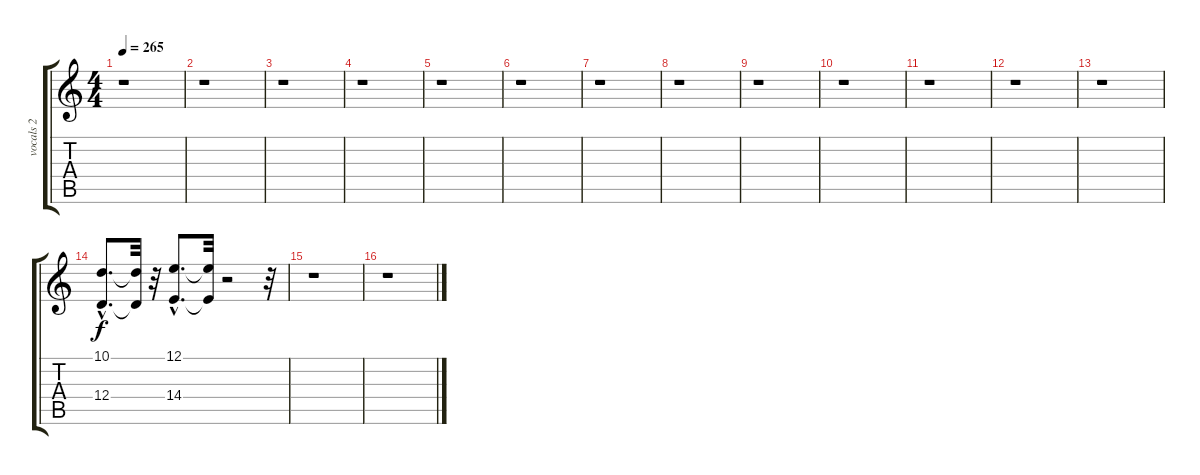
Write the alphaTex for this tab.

\track ("vocals 2" "vocals 2") {instrument pad4choir}
\staff {score tabs}
\tuning (E4 B3 G3 D3 A2 E2) {hide}
\ts (4 4)
\tempo 265
\clef g2
\ks c
r.1{dy f} |
r.1 |
r.1 |
r.1 |
r.1 |
r.1 |
r.1 |
r.1 |
r.1 |
r.1 |
r.1 |
r.1 |
r.1 |
(10.1{hac} 12.4{hac}).8{d} (10.1{t} 12.4{t}).32 r.32 (12.1{hac} 14.4{hac}).8{d} (12.1{t} 14.4{t}).32 r.2 r.32 |
r.1 |
r.1
